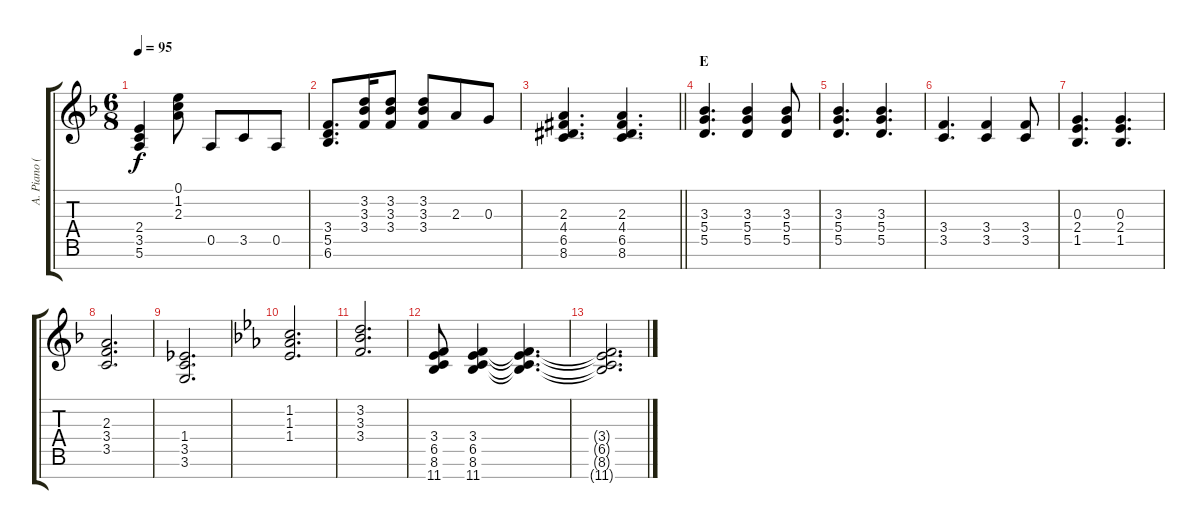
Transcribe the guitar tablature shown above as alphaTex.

\track ("A. Piano (Right Hand)" "A. Piano (") {instrument acousticgrandpiano}
\staff {score tabs}
\tuning (E5 B4 G4 D4 A3 E3 B2) {hide}
\ts (6 8)
\tempo 95
\clef g2
\ks f
(2.4 3.5 5.6).4{dy f} (0.1 1.2 2.3).8 0.5.8 3.5.8 0.5.8 |
(3.4 5.5 6.6).8{d} (3.2 3.3 3.4).16 (3.2 3.3 3.4).8 (3.2 3.3 3.4).8 2.3.8 0.3.8 |
\barLineRight lightlight
(2.3 4.4{acc #} 6.5{acc #} 8.6).4{d} (2.3 4.4{acc #} 6.5{acc #} 8.6).4{d} |
\section ("" "E")
(3.3 5.4 5.5).4{d} (3.3 5.4 5.5).4 (3.3 5.4 5.5).8 |
(3.3 5.4 5.5).4{d} (3.3 5.4 5.5).4{d} |
(3.4 3.5).4{d} (3.4 3.5).4 (3.4 3.5).8 |
(0.3 2.4 1.5).4{d} (0.3 2.4 1.5).4{d} |
(2.3 3.4 3.5).2{d} |
(1.4 3.5 3.6).2{d} |
\ks eb
(1.2 1.3 1.4).2{d} |
(3.2 3.3 3.4).2{d} |
(3.4 6.5 8.6 11.7).8 (3.4 6.5 8.6 11.7).4 (3.4{t} 6.5{t} 8.6{t} 11.7{t}).4{d} |
(3.4{t} 6.5{t} 8.6{t} 11.7{t}).2{d}
